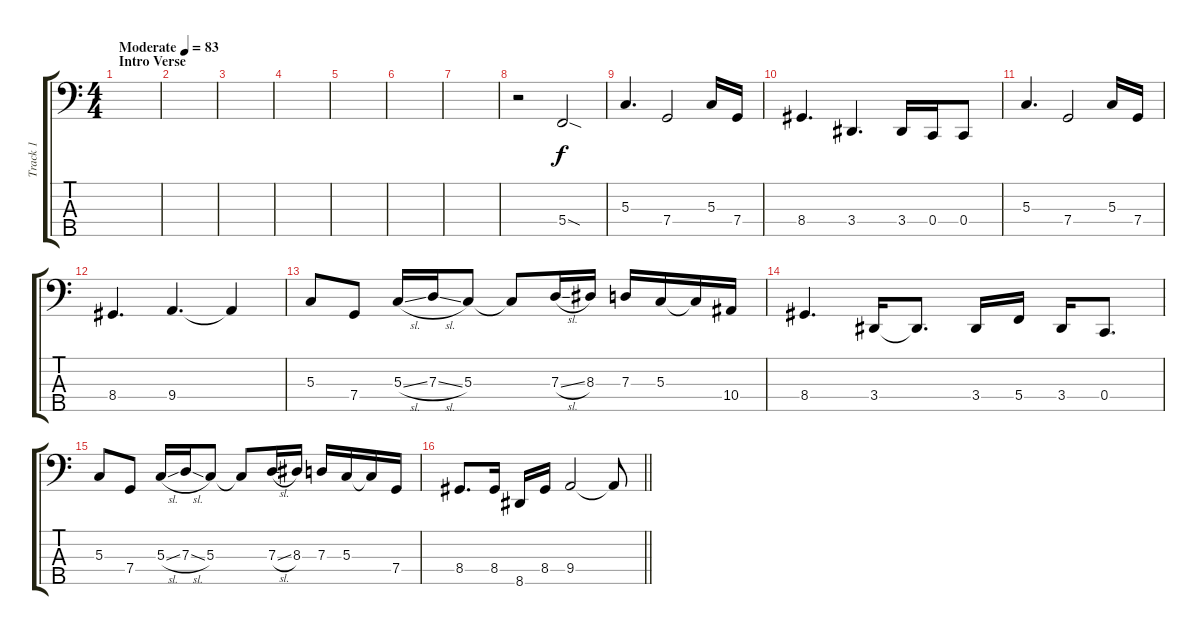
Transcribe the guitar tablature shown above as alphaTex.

\track ("Track 1" "Track 1") {instrument electricbassfinger}
\staff {score tabs}
\tuning (F2 C2 G1 C1 G0) {hide}
\ts (4 4)
\section ("" "Intro Verse")
\tempo (83 "Moderate")
\clef f4
\ks c
|
|
|
|
|
|
|
r.2 5.4{sod}.2 |
5.3.4{d} 7.4.2 5.3.16 7.4.16 |
8.4.4{d} 3.4.4{d} 3.4.16 0.4.16 0.4.8 |
5.3.4{d} 7.4.2 5.3.16 7.4.16 |
8.4.4{d} 9.4.4{d} 9.4{t}.4 |
5.3.8 7.4.8 5.3{sl}.16 7.3{sl}.16 5.3.8 5.3{t}.8 7.3{sl}.16 8.3.16 7.3.16 5.3.16 5.3{t}.16 10.4.16 |
8.4.4{d} 3.4.16 3.4{t}.8{d} 3.4.16 5.4.16 3.4.16 0.4.8{d} |
5.3.8 7.4.8 5.3{sl}.16 7.3{sl}.16 5.3.8 5.3{t}.8 7.3{sl}.16 8.3.16 7.3.16 5.3.16 5.3{t}.16 7.4.16 |
\barLineRight lightlight
8.4.8{d} 8.4.16 8.5.16 8.4.16 9.4.2 9.4{t}.8
